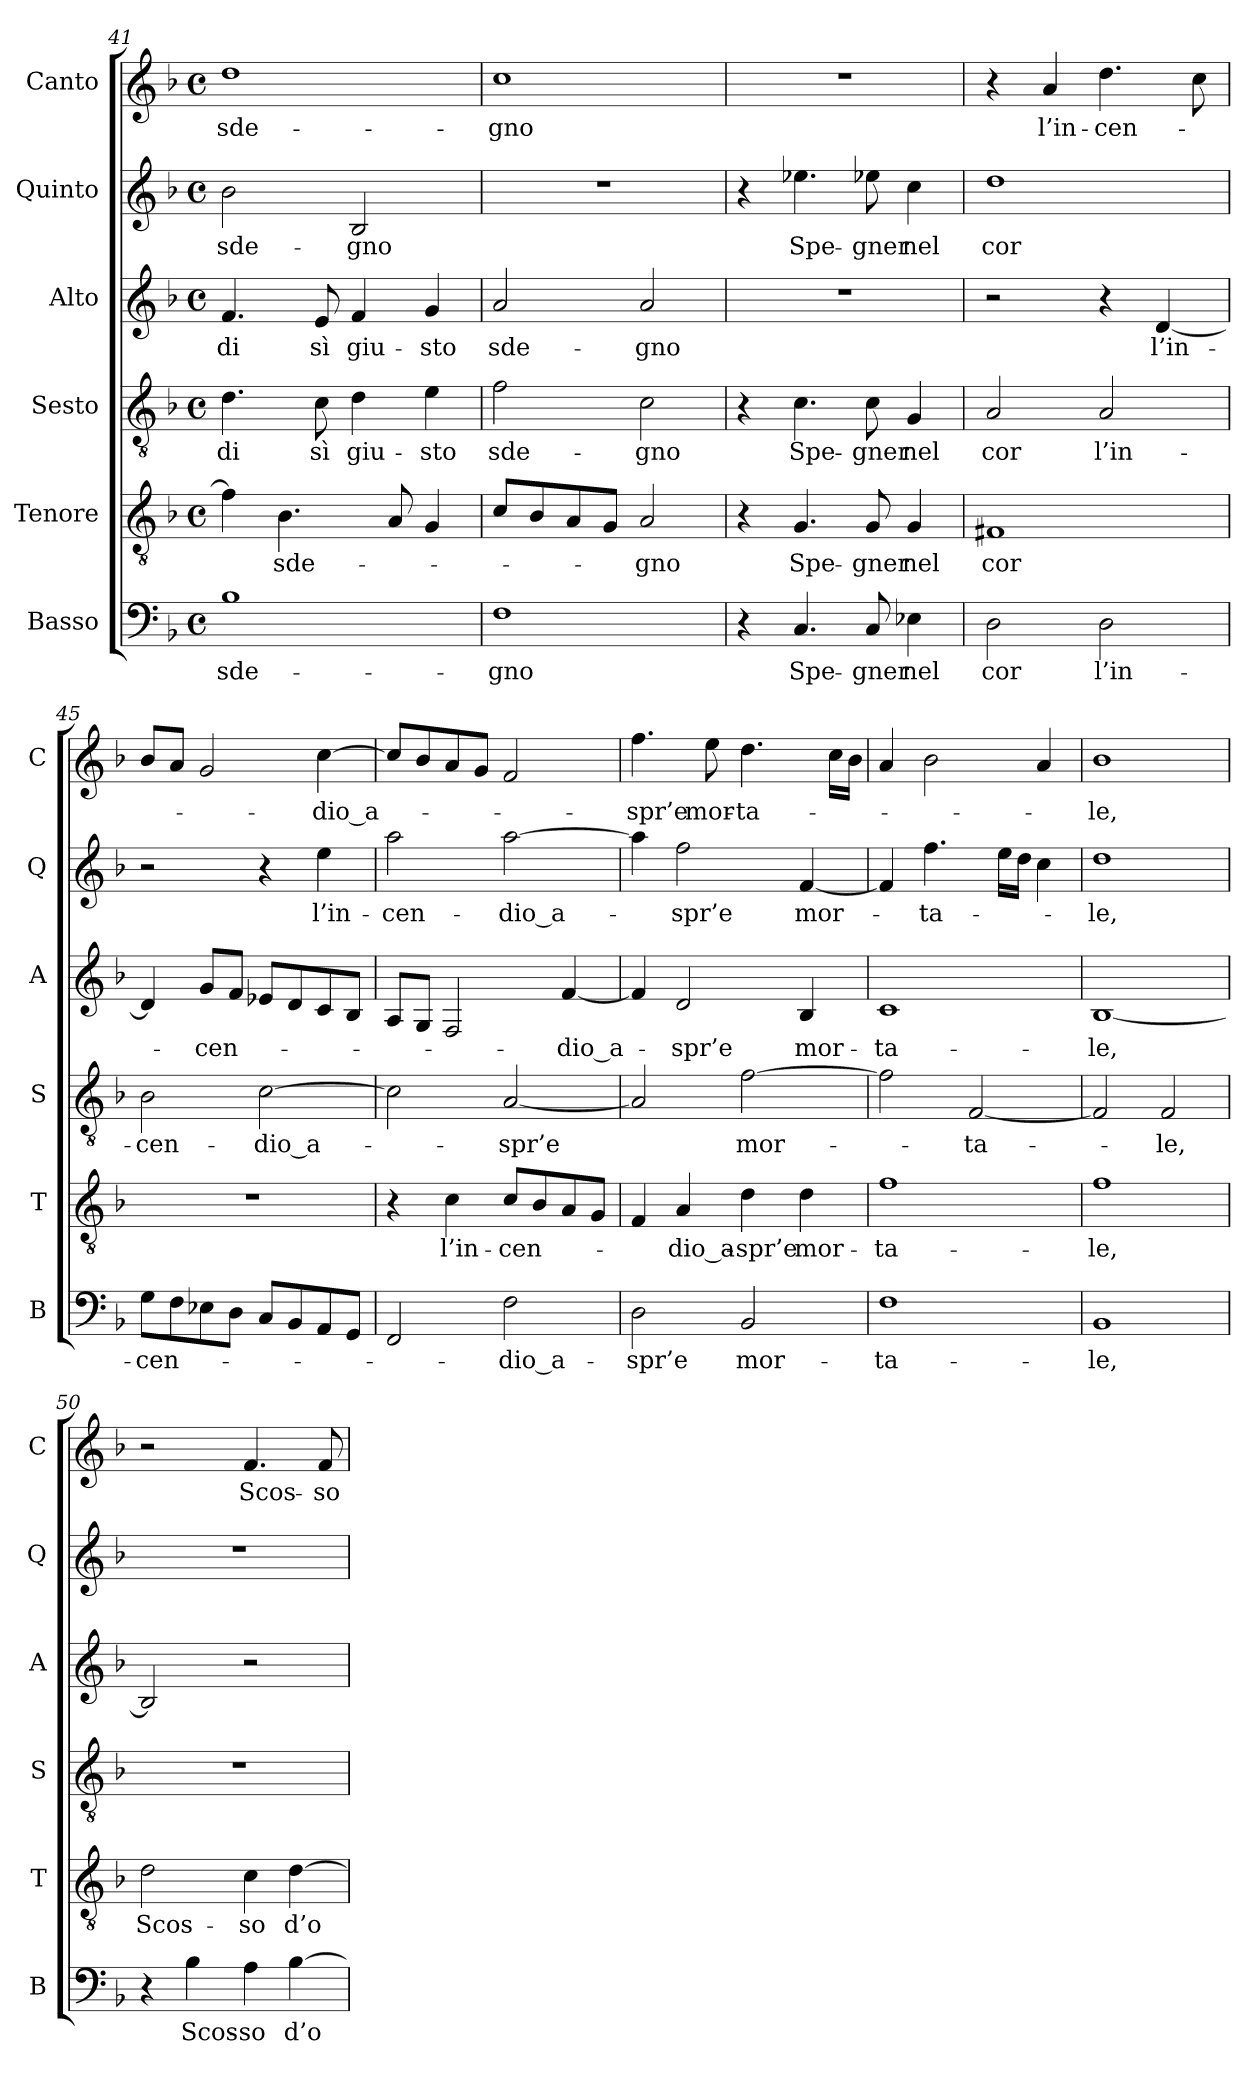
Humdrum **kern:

**kern	**text	**kern	**text	**kern	**text	**kern	**text	**kern	**text	**kern	**text
*part6	*part6	*part5	*part5	*part4	*part4	*part3	*part3	*part2	*part2	*part1	*part1
*staff6	*staff6	*staff5	*staff5	*staff4	*staff4	*staff3	*staff3	*staff2	*staff2	*staff1	*staff1
*I"Basso	*	*I"Tenore	*	*I"Sesto	*	*I"Alto	*	*I"Quinto	*	*I"Canto	*
*I'B	*	*I'T	*	*I'S	*	*I'A	*	*I'Q	*	*I'C	*
*clefF4	*	*clefGv2	*	*clefGv2	*	*clefG2	*	*clefG2	*	*clefG2	*
*k[b-]	*	*k[b-]	*	*k[b-]	*	*k[b-]	*	*k[b-]	*	*k[b-]	*
*F:	*	*F:	*	*F:	*	*F:	*	*F:	*	*F:	*
*M4/4	*	*M4/4	*	*M4/4	*	*M4/4	*	*M4/4	*	*M4/4	*
*met(c)	*	*met(c)	*	*met(c)	*	*met(c)	*	*met(c)	*	*met(c)	*
=41	=41	=41	=41	=41	=41	=41	=41	=41	=41	=41	=41
1B-	sde-	4f]	.	4.d	-di	4.f	-di	2b-	sde-	1dd	sde-
.	.	4.B-	sde-	.	.	.	.	.	.	.	.
.	.	.	.	8c	-sì	8e	-sì	.	.	.	.
.	.	.	.	4d	giu-	4f	giu-	2B-	-gno	.	.
.	.	8A	.	.	.	.	.	.	.	.	.
.	.	4G	.	4e	-sto	4g	-sto	.	.	.	.
=42	=42	=42	=42	=42	=42	=42	=42	=42	=42	=42	=42
1F	-gno	8cL	.	2f	sde-	2a	sde-	1r	.	1cc	-gno
.	.	8B-	.	.	.	.	.	.	.	.	.
.	.	8A	.	.	.	.	.	.	.	.	.
.	.	8GJ	.	.	.	.	.	.	.	.	.
.	.	2A	-gno	2c	-gno	2a	-gno	.	.	.	.
=43	=43	=43	=43	=43	=43	=43	=43	=43	=43	=43	=43
4r	.	4r	.	4r	.	1r	.	4r	.	1r	.
4.C	Spe-	4.G	Spe-	4.c	Spe-	.	.	4.ee-X	Spe-	.	.
8C	-gner	8G	-gner	8c	-gner	.	.	8ee-X	-gner	.	.
4E-X	-nel	4G	-nel	4G	-nel	.	.	4cc	-nel	.	.
=44	=44	=44	=44	=44	=44	=44	=44	=44	=44	=44	=44
2D	-cor	1F#X	-cor	2A	-cor	2r	.	1dd	-cor	4r	.
.	.	.	.	.	.	.	.	.	.	4a	l’in-
2D	l’in-	.	.	2A	l’in-	4r	.	.	.	4.dd	cen-
.	.	.	.	.	.	[4d	l’in-	.	.	.	.
.	.	.	.	.	.	.	.	.	.	8cc	.
=45	=45	=45	=45	=45	=45	=45	=45	=45	=45	=45	=45
8GL	cen-	1r	.	2B-	cen-	4d]	.	2r	.	8b-L	.
8F	.	.	.	.	.	.	.	.	.	8aJ	.
8E-X	.	.	.	.	.	8gL	cen-	.	.	2g	.
8DJ	.	.	.	.	.	8fJ	.	.	.	.	.
8CL	.	.	.	[2c	dio_a-	8e-XL	.	4r	.	.	.
8BB-	.	.	.	.	.	8d	.	.	.	.	.
8AA	.	.	.	.	.	8c	.	4ee	l’in-	[4cc	dio_a-
8GGJ	.	.	.	.	.	8B-J	.	.	.	.	.
=46	=46	=46	=46	=46	=46	=46	=46	=46	=46	=46	=46
2FF	.	4r	.	2c]	.	8AL	.	2aa	cen-	8ccL]	.
.	.	.	.	.	.	8GJ	.	.	.	8b-	.
.	.	4c	l’in-	.	.	2F	.	.	.	8a	.
.	.	.	.	.	.	.	.	.	.	8gJ	.
2F	dio_a-	8cL	cen-	[2A	-spr’e	.	.	[2aa	dio_a-	2f	.
.	.	8B-	.	.	.	.	.	.	.	.	.
.	.	8A	.	.	.	[4f	dio_a-	.	.	.	.
.	.	8GJ	.	.	.	.	.	.	.	.	.
=47	=47	=47	=47	=47	=47	=47	=47	=47	=47	=47	=47
2D	-spr’e	4F	.	2A]	.	4f]	.	4aa]	.	4.ff	-spr’e
.	.	4A	dio_a-	.	.	2d	-spr’e	2ff	-spr’e	.	.
.	.	.	.	.	.	.	.	.	.	8ee	mor-
2BB-	mor-	4d	-spr’e	[2f	mor-	.	.	.	.	4.dd	ta-
.	.	4d	mor-	.	.	4B-	mor-	[4f	mor-	.	.
.	.	.	.	.	.	.	.	.	.	16ccLL	.
.	.	.	.	.	.	.	.	.	.	16b-JJ	.
=48	=48	=48	=48	=48	=48	=48	=48	=48	=48	=48	=48
1F	ta-	1f	ta-	2f]	.	1c	ta-	4f]	.	4a	.
.	.	.	.	.	.	.	.	4.ff	ta-	2b-	.
.	.	.	.	[2F	ta-	.	.	.	.	.	.
.	.	.	.	.	.	.	.	16eeLL	.	.	.
.	.	.	.	.	.	.	.	16ddJJ	.	.	.
.	.	.	.	.	.	.	.	4cc	.	4a	.
=49	=49	=49	=49	=49	=49	=49	=49	=49	=49	=49	=49
1BB-	-le,	1f	-le,	2F]	.	[1B-	-le,	1dd	-le,	1b-	-le,
.	.	.	.	2F	-le,	.	.	.	.	.	.
=50	=50	=50	=50	=50	=50	=50	=50	=50	=50	=50	=50
4r	.	2d	Scos-	1r	.	2B-]	.	1r	.	2r	.
4B-	Scos-	.	.	.	.	.	.	.	.	.	.
4A	-so	4c	-so	.	.	2r	.	.	.	4.f	Scos-
[4B-	d’o-	[4d	d’o-	.	.	.	.	.	.	.	.
.	.	.	.	.	.	.	.	.	.	8f	-so
=	=	=	=	=	=	=	=	=	=	=	=
*-	*-	*-	*-	*-	*-	*-	*-	*-	*-	*-	*-
